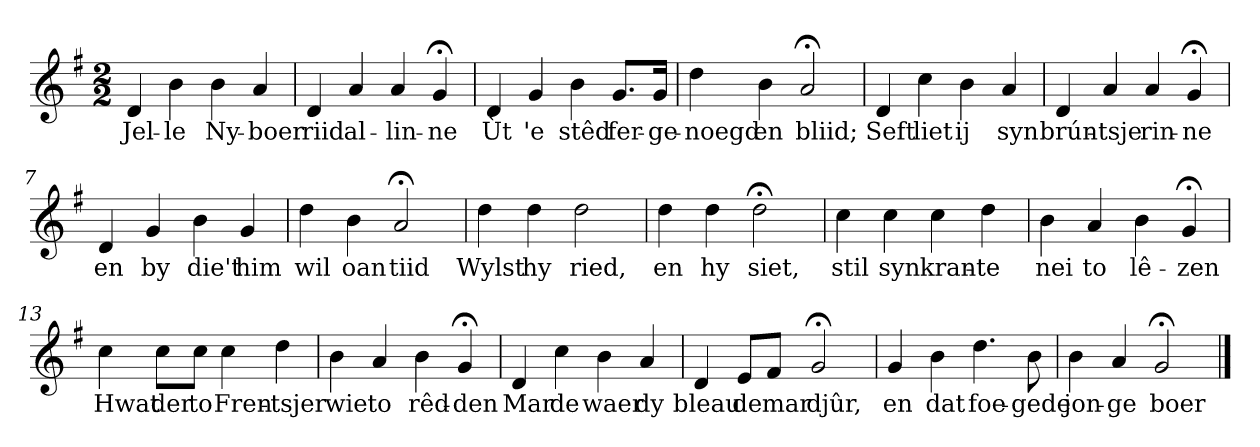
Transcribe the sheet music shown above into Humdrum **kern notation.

**kern	**text
*part1	*part1
*staff1	*staff1
*k[f#]	*
*G:	*
*M2/2	*
*MM120	*
=1	=1
4d	Jel-
4b	-le
4b	Ny-
4a	-boer
=2	=2
4d	riid
4a	al-
4a	-lin-
4g;<	-ne
=3	=3
4d	Ùt
4g	'e
4b	stêd
8.gL	fer-
16gJk	-ge-
=4	=4
4dd	-noegd
4b	en
2a;<	bliid;
=5	=5
4d	Seft
4cc	liet
4b	ij
4a	syn
=6	=6
4d	brún-
4a	-tsje
4a	rin-
4g;<	-ne
=7	=7
4d	en
4g	by
4b	die't
4g	him
=8	=8
4dd	wil
4b	oan
2a;<	tiid
=9	=9
4dd	Wylst
4dd	hy
2dd	ried,
=10	=10
4dd	en
4dd	hy
2dd;<	siet,
=11	=11
4cc	stil
4cc	syn
4cc	kran-
4dd	-te
=12	=12
4b	nei
4a	to
4b	lê-
4g;<	-zen
=13	=13
4cc	Hwat
8ccL	der
8ccJ	to
4cc	Fren-
4dd	-tsjer
=14	=14
4b	wie
4a	to
4b	rêd-
4g;<	-den
=15	=15
4d	Mar
4cc	de
4b	waer
4a	dy
=16	=16
4d	bleau
8eL	de
8f#J	mar
2g;<	djûr,
=17	=17
4g	en
4b	dat
4.dd	foe-
8b	-gede
=18	=18
4b	jon-
4a	-ge
2g;<	boer
==	==
*-	*-
